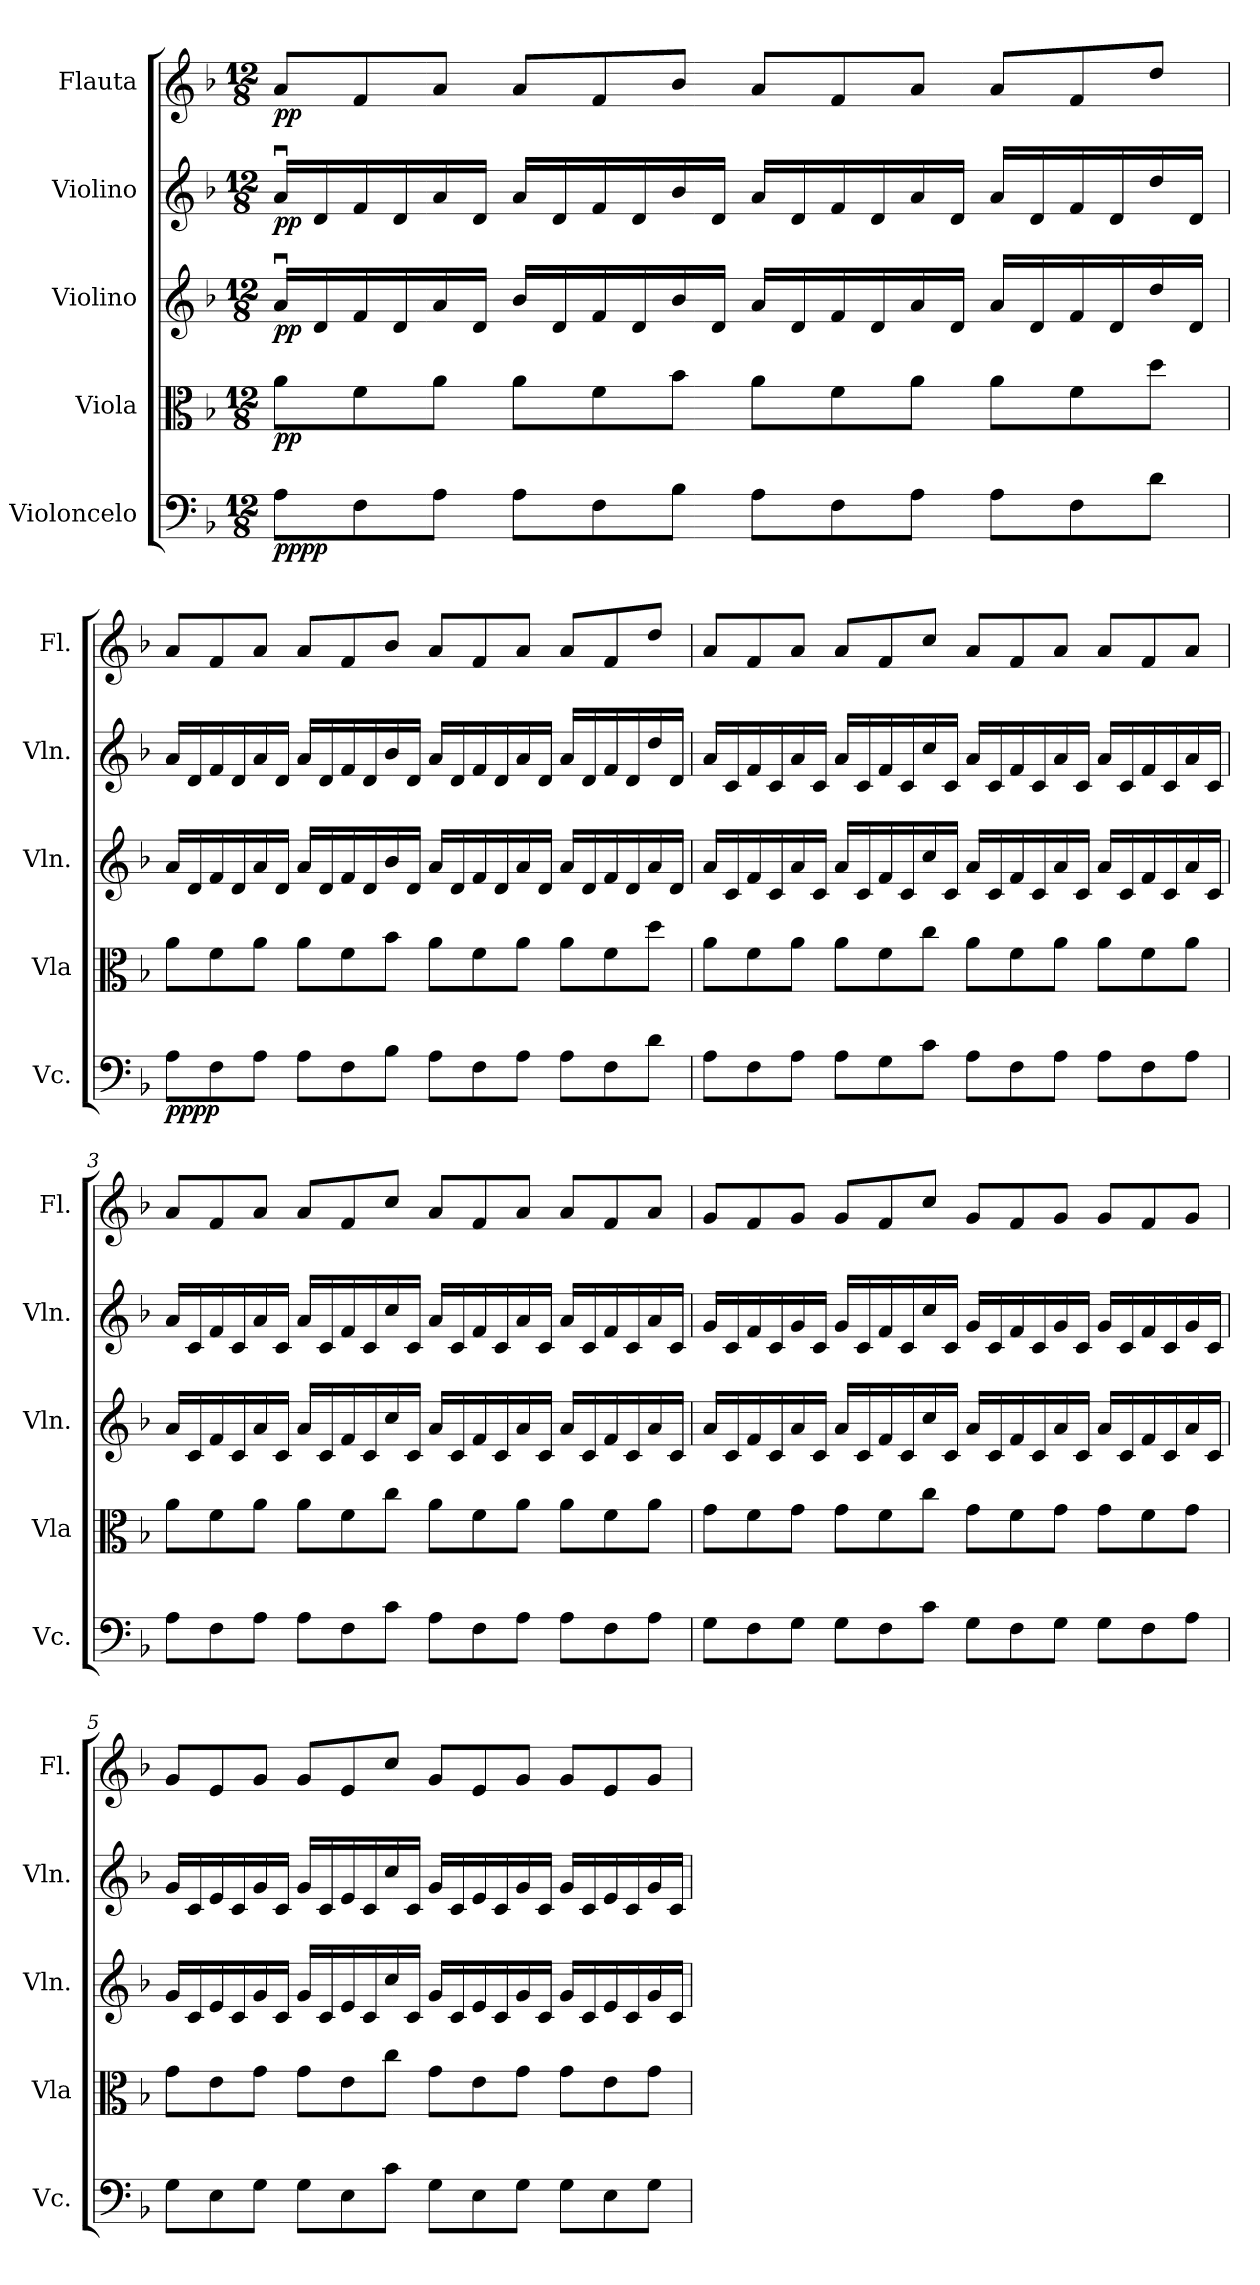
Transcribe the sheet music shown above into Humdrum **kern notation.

**kern	**dynam	**kern	**dynam	**kern	**dynam	**kern	**dynam	**kern	**dynam
*part5	*part5	*part4	*part4	*part3	*part3	*part2	*part2	*part1	*part1
*staff5	*staff5	*staff4	*staff4	*staff3	*staff3	*staff2	*staff2	*staff1	*staff1
*I"Violoncelo	*	*I"Viola	*	*I"Violino	*	*I"Violino	*	*I"Flauta	*
*I'Vc.	*	*I'Vla	*	*I'Vln.	*	*I'Vln.	*	*I'Fl.	*
*clefF4	*	*clefC3	*	*clefG2	*	*clefG2	*	*clefG2	*
*k[b-]	*	*k[b-]	*	*k[b-]	*	*k[b-]	*	*k[b-]	*
*M12/8	*	*M12/8	*	*M12/8	*	*M12/8	*	*M12/8	*
=	=	=	=	=	=	=	=	=	=
!	!LO:DY:b	!	!	!	!	!	!	!	!
!	!LO:DY:n=1:b	!	!LO:DY:b	!	!LO:DY:b	!	!LO:DY:b	!	!LO:DY:b
8A\L	pp pp	8a\L	pp	16au/LL	pp	16au/LL	pp	8a/L	pp
.	.	.	.	16d/	.	16d/	.	.	.
8F\	.	8f\	.	16f/	.	16f/	.	8f/	.
.	.	.	.	16d/	.	16d/	.	.	.
8A\J	.	8a\J	.	16a/	.	16a/	.	8a/J	.
.	.	.	.	16d/JJ	.	16d/JJ	.	.	.
8A\L	.	8a\L	.	16b-/LL	.	16a/LL	.	8a/L	.
.	.	.	.	16d/	.	16d/	.	.	.
8F\	.	8f\	.	16f/	.	16f/	.	8f/	.
.	.	.	.	16d/	.	16d/	.	.	.
8B-\J	.	8b-\J	.	16b-/	.	16b-/	.	8b-/J	.
.	.	.	.	16d/JJ	.	16d/JJ	.	.	.
8A\L	.	8a\L	.	16a/LL	.	16a/LL	.	8a/L	.
.	.	.	.	16d/	.	16d/	.	.	.
8F\	.	8f\	.	16f/	.	16f/	.	8f/	.
.	.	.	.	16d/	.	16d/	.	.	.
8A\J	.	8a\J	.	16a/	.	16a/	.	8a/J	.
.	.	.	.	16d/JJ	.	16d/JJ	.	.	.
8A\L	.	8a\L	.	16a/LL	.	16a/LL	.	8a/L	.
.	.	.	.	16d/	.	16d/	.	.	.
8F\	.	8f\	.	16f/	.	16f/	.	8f/	.
.	.	.	.	16d/	.	16d/	.	.	.
8d\J	.	8dd\J	.	16dd/	.	16dd/	.	8dd/J	.
.	.	.	.	16d/JJ	.	16d/JJ	.	.	.
=1	=1	=1	=1	=1	=1	=1	=1	=1	=1
!	!LO:DY:b	!	!	!	!	!	!	!	!
!	!LO:DY:n=1:b	!	!	!	!	!	!	!	!
8A\L	pp pp	8a\L	.	16a/LL	.	16a/LL	.	8a/L	.
.	.	.	.	16d/	.	16d/	.	.	.
8F\	.	8f\	.	16f/	.	16f/	.	8f/	.
.	.	.	.	16d/	.	16d/	.	.	.
8A\J	.	8a\J	.	16a/	.	16a/	.	8a/J	.
.	.	.	.	16d/JJ	.	16d/JJ	.	.	.
8A\L	.	8a\L	.	16a/LL	.	16a/LL	.	8a/L	.
.	.	.	.	16d/	.	16d/	.	.	.
8F\	.	8f\	.	16f/	.	16f/	.	8f/	.
.	.	.	.	16d/	.	16d/	.	.	.
8B-\J	.	8b-\J	.	16b-/	.	16b-/	.	8b-/J	.
.	.	.	.	16d/JJ	.	16d/JJ	.	.	.
8A\L	.	8a\L	.	16a/LL	.	16a/LL	.	8a/L	.
.	.	.	.	16d/	.	16d/	.	.	.
8F\	.	8f\	.	16f/	.	16f/	.	8f/	.
.	.	.	.	16d/	.	16d/	.	.	.
8A\J	.	8a\J	.	16a/	.	16a/	.	8a/J	.
.	.	.	.	16d/JJ	.	16d/JJ	.	.	.
8A\L	.	8a\L	.	16a/LL	.	16a/LL	.	8a/L	.
.	.	.	.	16d/	.	16d/	.	.	.
8F\	.	8f\	.	16f/	.	16f/	.	8f/	.
.	.	.	.	16d/	.	16d/	.	.	.
8d\J	.	8dd\J	.	16a/	.	16dd/	.	8dd/J	.
.	.	.	.	16d/JJ	.	16d/JJ	.	.	.
!!LO:LB:g=z
=2	=2	=2	=2	=2	=2	=2	=2	=2	=2
8A\L	.	8a\L	.	16a/LL	.	16a/LL	.	8a/L	.
.	.	.	.	16c/	.	16c/	.	.	.
8F\	.	8f\	.	16f/	.	16f/	.	8f/	.
.	.	.	.	16c/	.	16c/	.	.	.
8A\J	.	8a\J	.	16a/	.	16a/	.	8a/J	.
.	.	.	.	16c/JJ	.	16c/JJ	.	.	.
8A\L	.	8a\L	.	16a/LL	.	16a/LL	.	8a/L	.
.	.	.	.	16c/	.	16c/	.	.	.
8G\	.	8f\	.	16f/	.	16f/	.	8f/	.
.	.	.	.	16c/	.	16c/	.	.	.
8c\J	.	8cc\J	.	16cc/	.	16cc/	.	8cc/J	.
.	.	.	.	16c/JJ	.	16c/JJ	.	.	.
8A\L	.	8a\L	.	16a/LL	.	16a/LL	.	8a/L	.
.	.	.	.	16c/	.	16c/	.	.	.
8F\	.	8f\	.	16f/	.	16f/	.	8f/	.
.	.	.	.	16c/	.	16c/	.	.	.
8A\J	.	8a\J	.	16a/	.	16a/	.	8a/J	.
.	.	.	.	16c/JJ	.	16c/JJ	.	.	.
8A\L	.	8a\L	.	16a/LL	.	16a/LL	.	8a/L	.
.	.	.	.	16c/	.	16c/	.	.	.
8F\	.	8f\	.	16f/	.	16f/	.	8f/	.
.	.	.	.	16c/	.	16c/	.	.	.
8A\J	.	8a\J	.	16a/	.	16a/	.	8a/J	.
.	.	.	.	16c/JJ	.	16c/JJ	.	.	.
=3	=3	=3	=3	=3	=3	=3	=3	=3	=3
8A\L	.	8a\L	.	16a/LL	.	16a/LL	.	8a/L	.
.	.	.	.	16c/	.	16c/	.	.	.
8F\	.	8f\	.	16f/	.	16f/	.	8f/	.
.	.	.	.	16c/	.	16c/	.	.	.
8A\J	.	8a\J	.	16a/	.	16a/	.	8a/J	.
.	.	.	.	16c/JJ	.	16c/JJ	.	.	.
8A\L	.	8a\L	.	16a/LL	.	16a/LL	.	8a/L	.
.	.	.	.	16c/	.	16c/	.	.	.
8F\	.	8f\	.	16f/	.	16f/	.	8f/	.
.	.	.	.	16c/	.	16c/	.	.	.
8c\J	.	8cc\J	.	16cc/	.	16cc/	.	8cc/J	.
.	.	.	.	16c/JJ	.	16c/JJ	.	.	.
8A\L	.	8a\L	.	16a/LL	.	16a/LL	.	8a/L	.
.	.	.	.	16c/	.	16c/	.	.	.
8F\	.	8f\	.	16f/	.	16f/	.	8f/	.
.	.	.	.	16c/	.	16c/	.	.	.
8A\J	.	8a\J	.	16a/	.	16a/	.	8a/J	.
.	.	.	.	16c/JJ	.	16c/JJ	.	.	.
8A\L	.	8a\L	.	16a/LL	.	16a/LL	.	8a/L	.
.	.	.	.	16c/	.	16c/	.	.	.
8F\	.	8f\	.	16f/	.	16f/	.	8f/	.
.	.	.	.	16c/	.	16c/	.	.	.
8A\J	.	8a\J	.	16a/	.	16a/	.	8a/J	.
.	.	.	.	16c/JJ	.	16c/JJ	.	.	.
!!LO:PB:g=z
=4	=4	=4	=4	=4	=4	=4	=4	=4	=4
8G\L	.	8g\L	.	16a/LL	.	16g/LL	.	8g/L	.
.	.	.	.	16c/	.	16c/	.	.	.
8F\	.	8f\	.	16f/	.	16f/	.	8f/	.
.	.	.	.	16c/	.	16c/	.	.	.
8G\J	.	8g\J	.	16a/	.	16g/	.	8g/J	.
.	.	.	.	16c/JJ	.	16c/JJ	.	.	.
8G\L	.	8g\L	.	16a/LL	.	16g/LL	.	8g/L	.
.	.	.	.	16c/	.	16c/	.	.	.
8F\	.	8f\	.	16f/	.	16f/	.	8f/	.
.	.	.	.	16c/	.	16c/	.	.	.
8c\J	.	8cc\J	.	16cc/	.	16cc/	.	8cc/J	.
.	.	.	.	16c/JJ	.	16c/JJ	.	.	.
8G\L	.	8g\L	.	16a/LL	.	16g/LL	.	8g/L	.
.	.	.	.	16c/	.	16c/	.	.	.
8F\	.	8f\	.	16f/	.	16f/	.	8f/	.
.	.	.	.	16c/	.	16c/	.	.	.
8G\J	.	8g\J	.	16a/	.	16g/	.	8g/J	.
.	.	.	.	16c/JJ	.	16c/JJ	.	.	.
8G\L	.	8g\L	.	16a/LL	.	16g/LL	.	8g/L	.
.	.	.	.	16c/	.	16c/	.	.	.
8F\	.	8f\	.	16f/	.	16f/	.	8f/	.
.	.	.	.	16c/	.	16c/	.	.	.
8A\J	.	8g\J	.	16a/	.	16g/	.	8g/J	.
.	.	.	.	16c/JJ	.	16c/JJ	.	.	.
=5	=5	=5	=5	=5	=5	=5	=5	=5	=5
8G\L	.	8g\L	.	16g/LL	.	16g/LL	.	8g/L	.
.	.	.	.	16c/	.	16c/	.	.	.
8E\	.	8e\	.	16e/	.	16e/	.	8e/	.
.	.	.	.	16c/	.	16c/	.	.	.
8G\J	.	8g\J	.	16g/	.	16g/	.	8g/J	.
.	.	.	.	16c/JJ	.	16c/JJ	.	.	.
8G\L	.	8g\L	.	16g/LL	.	16g/LL	.	8g/L	.
.	.	.	.	16c/	.	16c/	.	.	.
8E\	.	8e\	.	16e/	.	16e/	.	8e/	.
.	.	.	.	16c/	.	16c/	.	.	.
8c\J	.	8cc\J	.	16cc/	.	16cc/	.	8cc/J	.
.	.	.	.	16c/JJ	.	16c/JJ	.	.	.
8G\L	.	8g\L	.	16g/LL	.	16g/LL	.	8g/L	.
.	.	.	.	16c/	.	16c/	.	.	.
8E\	.	8e\	.	16e/	.	16e/	.	8e/	.
.	.	.	.	16c/	.	16c/	.	.	.
8G\J	.	8g\J	.	16g/	.	16g/	.	8g/J	.
.	.	.	.	16c/JJ	.	16c/JJ	.	.	.
8G\L	.	8g\L	.	16g/LL	.	16g/LL	.	8g/L	.
.	.	.	.	16c/	.	16c/	.	.	.
8E\	.	8e\	.	16e/	.	16e/	.	8e/	.
.	.	.	.	16c/	.	16c/	.	.	.
8G\J	.	8g\J	.	16g/	.	16g/	.	8g/J	.
.	.	.	.	16c/JJ	.	16c/JJ	.	.	.
=	=	=	=	=	=	=	=	=	=
*-	*-	*-	*-	*-	*-	*-	*-	*-	*-
